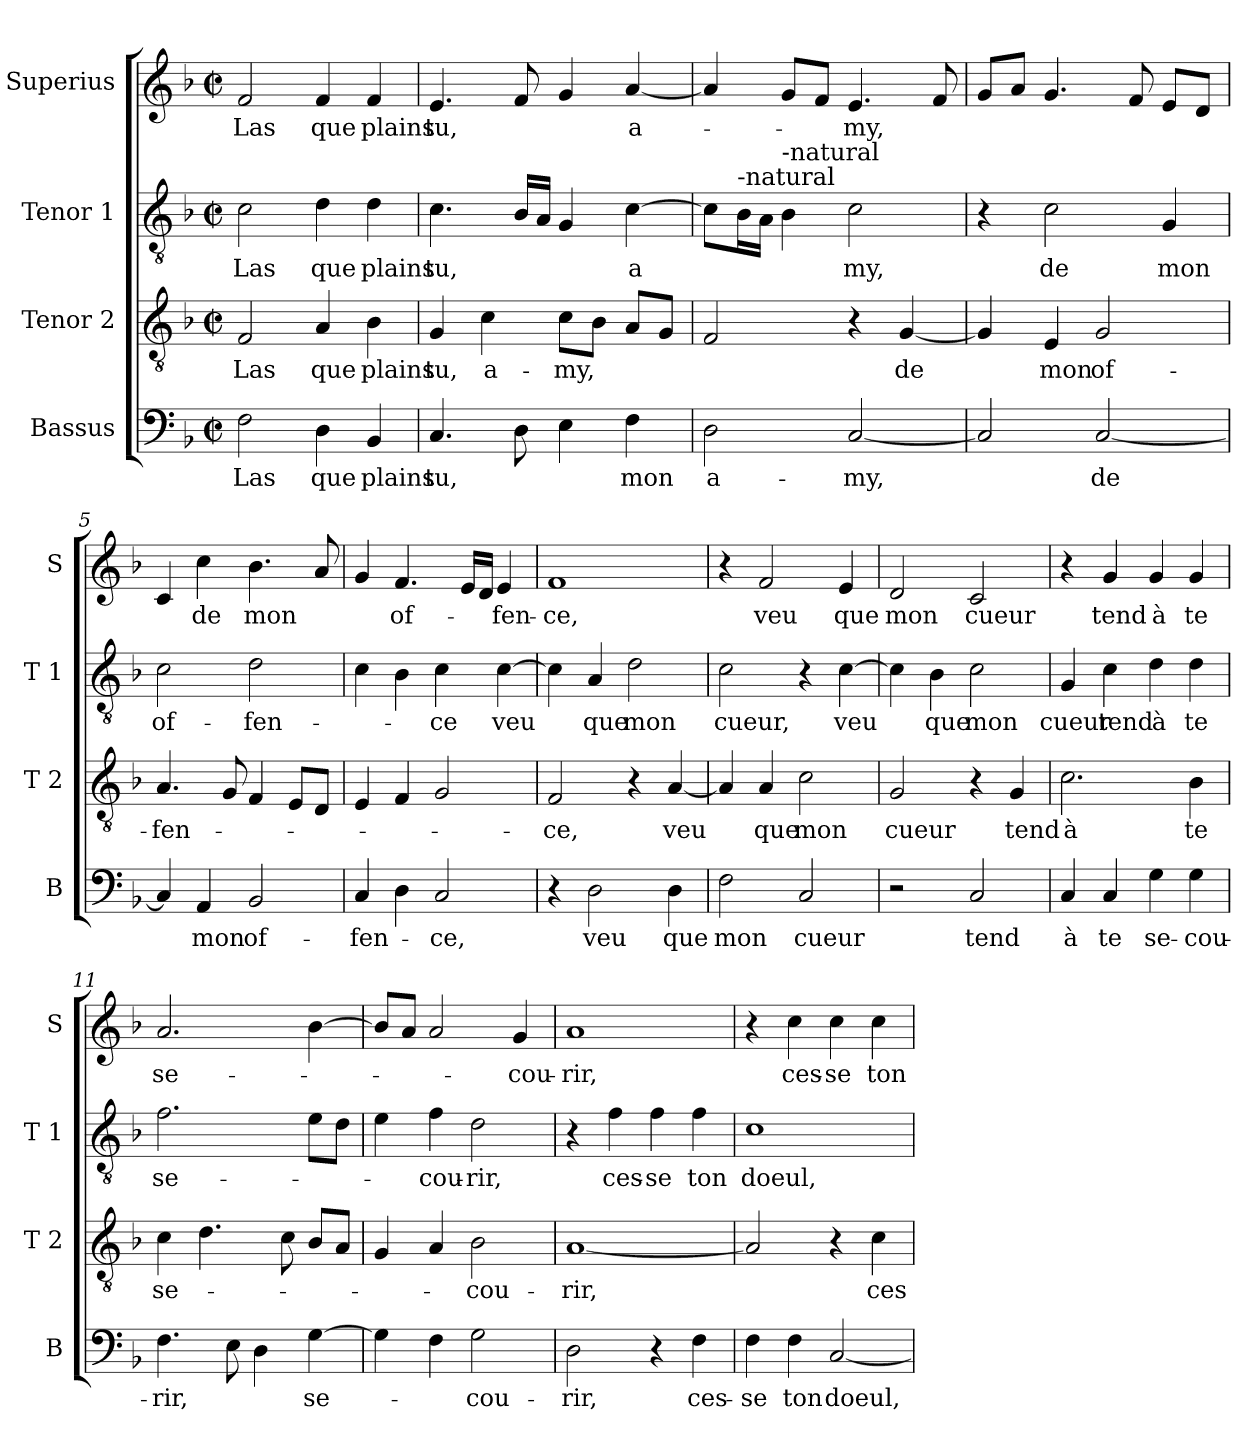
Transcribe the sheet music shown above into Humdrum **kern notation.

**kern	**text	**kern	**text	**kern	**text	**kern	**text
*part4	*part4	*part3	*part3	*part2	*part2	*part1	*part1
*staff4	*staff4	*staff3	*staff3	*staff2	*staff2	*staff1	*staff1
*I"Bassus	*	*I"Tenor 2	*	*I"Tenor 1	*	*I"Superius	*
*I'B	*	*I'T 2	*	*I'T 1	*	*I'S	*
*clefF4	*	*clefGv2	*	*clefGv2	*	*clefG2	*
*k[b-]	*	*k[b-]	*	*k[b-]	*	*k[b-]	*
*F:	*	*F:	*	*F:	*	*F:	*
*M2/2	*	*M2/2	*	*M2/2	*	*M2/2	*
*met(c|)	*	*met(c|)	*	*met(c|)	*	*met(c|)	*
=1	=1	=1	=1	=1	=1	=1	=1
!	!LO:LY:b	!	!LO:LY:b	!	!LO:LY:b	!	!LO:LY:b
2F\	Las	2F/	Las	2c\	Las	2f/	Las
!	!LO:LY:b	!	!LO:LY:b	!	!LO:LY:b	!	!LO:LY:b
4D\	que	4A/	que	4d\	que	4f/	que
!	!LO:LY:b	!	!LO:LY:b	!	!LO:LY:b	!	!LO:LY:b
4BB-/	plains	4B-\	plains	4d\	plains	4f/	plains
=2	=2	=2	=2	=2	=2	=2	=2
!	!LO:LY:b	!	!LO:LY:b	!	!LO:LY:b	!	!LO:LY:b
4.C/	tu,	4G/	tu,	4.c\	tu,	4.e/	tu,
!	!	!	!LO:LY:b	!	!	!	!
.	.	4c\	a-	.	.	.	.
8D\	.	.	.	16B-/LL	.	8f/	.
.	.	.	.	16A/JJ	.	.	.
!	!	!	!LO:LY:b	!	!	!	!
4E\	.	8c\L	-my,	4G/	.	4g/	.
.	.	8B-\J	.	.	.	.	.
!	!LO:LY:b	!	!	!	!LO:LY:b	!	!LO:LY:b
4F\	mon	8A/L	.	[4c\	a	[4a/	a-
.	.	8G/J	.	.	.	.	.
=3	=3	=3	=3	=3	=3	=3	=3
!	!LO:LY:b	!	!	!	!	!	!
2D\	a-	2F/	.	8c\L]	.	4a/]	.
!	!	!	!	!LO:TX:a:t=-natural	!	!	!
.	.	.	.	16B-\L	.	.	.
.	.	.	.	16A\JJ	.	.	.
!	!	!	!	!LO:TX:a:t=-natural	!	!	!
.	.	.	.	4B-\	.	8g/L	.
.	.	.	.	.	.	8f/J	.
!	!LO:LY:b	!	!	!	!LO:LY:b	!	!LO:LY:b
[2C/	-my,	4r	.	2c\	my,	4.e/	-my,
!	!	!	!LO:LY:b	!	!	!	!
.	.	[4G/	de	.	.	.	.
.	.	.	.	.	.	8f/	.
=4	=4	=4	=4	=4	=4	=4	=4
2C/]	.	4G/]	.	4r	.	8g/L	.
.	.	.	.	.	.	8a/J	.
!	!	!	!LO:LY:b	!	!LO:LY:b	!	!
.	.	4E/	mon	2c\	de	4.g/	.
!	!LO:LY:b	!	!LO:LY:b	!	!	!	!
[2C/	de	2G/	of-	.	.	.	.
.	.	.	.	.	.	8f/	.
!	!	!	!	!	!LO:LY:b	!	!
.	.	.	.	4G/	mon	8e/L	.
.	.	.	.	.	.	8d/J	.
=5	=5	=5	=5	=5	=5	=5	=5
!	!	!	!LO:LY:b	!	!LO:LY:b	!	!
4C/]	.	4.A/	-fen-	2c\	of-	4c/	.
!	!LO:LY:b	!	!	!	!	!	!LO:LY:b
4AA/	mon	.	.	.	.	4cc\	de
.	.	8G/	.	.	.	.	.
!	!LO:LY:b	!	!	!	!LO:LY:b	!	!LO:LY:b
2BB-/	of-	4F/	.	2d\	-fen-	4.b-\	mon
.	.	8E/L	.	.	.	.	.
.	.	8D/J	.	.	.	8a/	.
!!LO:LB:g=z
=6	=6	=6	=6	=6	=6	=6	=6
!	!LO:LY:b	!	!	!	!	!	!
4C/	-fen-	4E/	.	4c\	.	4g/	.
!	!	!	!	!	!	!	!LO:LY:b
4D\	.	4F/	.	4B-\	.	4.f/	of-
!	!LO:LY:b	!	!	!	!LO:LY:b	!	!
2C/	-ce,	2G/	.	4c\	-ce	.	.
.	.	.	.	.	.	16e/LL	.
.	.	.	.	.	.	16d/JJ	.
!	!	!	!	!	!LO:LY:b	!	!LO:LY:b
.	.	.	.	[4c\	veu	4e/	-fen-
=7	=7	=7	=7	=7	=7	=7	=7
!	!	!	!LO:LY:b	!	!	!	!LO:LY:b
4r	.	2F/	-ce,	4c\]	.	1f	-ce,
!	!LO:LY:b	!	!	!	!LO:LY:b	!	!
2D\	veu	.	.	4A/	que	.	.
!	!	!	!	!	!LO:LY:b	!	!
.	.	4r	.	2d\	mon	.	.
!	!LO:LY:b	!	!LO:LY:b	!	!	!	!
4D\	que	[4A/	veu	.	.	.	.
=8	=8	=8	=8	=8	=8	=8	=8
!	!LO:LY:b	!	!	!	!LO:LY:b	!	!
2F\	mon	4A/]	.	2c\	cueur,	4r	.
!	!	!	!LO:LY:b	!	!	!	!LO:LY:b
.	.	4A/	que	.	.	2f/	veu
!	!LO:LY:b	!	!LO:LY:b	!	!	!	!
2C/	cueur	2c\	mon	4r	.	.	.
!	!	!	!	!	!LO:LY:b	!	!LO:LY:b
.	.	.	.	[4c\	veu	4e/	que
=9	=9	=9	=9	=9	=9	=9	=9
!	!	!	!LO:LY:b	!	!	!	!LO:LY:b
2r	.	2G/	cueur	4c\]	.	2d/	mon
!	!	!	!	!	!LO:LY:b	!	!
.	.	.	.	4B-\	que	.	.
!	!LO:LY:b	!	!	!	!LO:LY:b	!	!LO:LY:b
2C/	tend	4r	.	2c\	mon	2c/	cueur
!	!	!	!LO:LY:b	!	!	!	!
.	.	4G/	tend	.	.	.	.
=10	=10	=10	=10	=10	=10	=10	=10
!	!LO:LY:b	!	!LO:LY:b	!	!LO:LY:b	!	!
4C/	à	2.c\	à	4G/	cueur	4r	.
!	!LO:LY:b	!	!	!	!LO:LY:b	!	!LO:LY:b
4C/	te	.	.	4c\	tend	4g/	tend
!	!LO:LY:b	!	!	!	!LO:LY:b	!	!LO:LY:b
4G\	se-	.	.	4d\	à	4g/	à
!	!LO:LY:b	!	!LO:LY:b	!	!LO:LY:b	!	!LO:LY:b
4G\	-cou-	4B-\	te	4d\	te	4g/	te
=11	=11	=11	=11	=11	=11	=11	=11
!	!LO:LY:b	!	!LO:LY:b	!	!LO:LY:b	!	!LO:LY:b
4.F\	-rir,	4c\	se-	2.f\	se-	2.a/	se-
.	.	4.d\	.	.	.	.	.
8E\	.	.	.	.	.	.	.
4D\	.	.	.	.	.	.	.
.	.	8c\	.	.	.	.	.
!	!LO:LY:b	!	!	!	!	!	!
[4G\	se-	8B-/L	.	8e\L	.	[4b-\	.
.	.	8A/J	.	8d\J	.	.	.
!!LO:LB:g=z
=12	=12	=12	=12	=12	=12	=12	=12
4G\]	.	4G/	.	4e\	.	8b-/L]	.
.	.	.	.	.	.	8a/J	.
!	!	!	!	!	!LO:LY:b	!	!
4F\	.	4A/	.	4f\	-cou-	2a/	.
!	!LO:LY:b	!	!LO:LY:b	!	!LO:LY:b	!	!
2G\	-cou-	2B-\	-cou-	2d\	-rir,	.	.
!	!	!	!	!	!	!	!LO:LY:b
.	.	.	.	.	.	4g/	-cou-
=13	=13	=13	=13	=13	=13	=13	=13
!	!LO:LY:b	!	!LO:LY:b	!	!	!	!LO:LY:b
2D\	-rir,	[1A	-rir,	4r	.	1a	-rir,
!	!	!	!	!	!LO:LY:b	!	!
.	.	.	.	4f\	ces-	.	.
!	!	!	!	!	!LO:LY:b	!	!
4r	.	.	.	4f\	-se	.	.
!	!LO:LY:b	!	!	!	!LO:LY:b	!	!
4F\	ces-	.	.	4f\	ton	.	.
=14	=14	=14	=14	=14	=14	=14	=14
!	!LO:LY:b	!	!	!	!LO:LY:b	!	!
4F\	-se	2A/]	.	1c	doeul,	4r	.
!	!LO:LY:b	!	!	!	!	!	!LO:LY:b
4F\	ton	.	.	.	.	4cc\	ces-
!	!LO:LY:b	!	!	!	!	!	!LO:LY:b
[2C/	doeul,	4r	.	.	.	4cc\	-se
!	!	!	!LO:LY:b	!	!	!	!LO:LY:b
.	.	4c\	ces-	.	.	4cc\	ton
=	=	=	=	=	=	=	=
*-	*-	*-	*-	*-	*-	*-	*-
